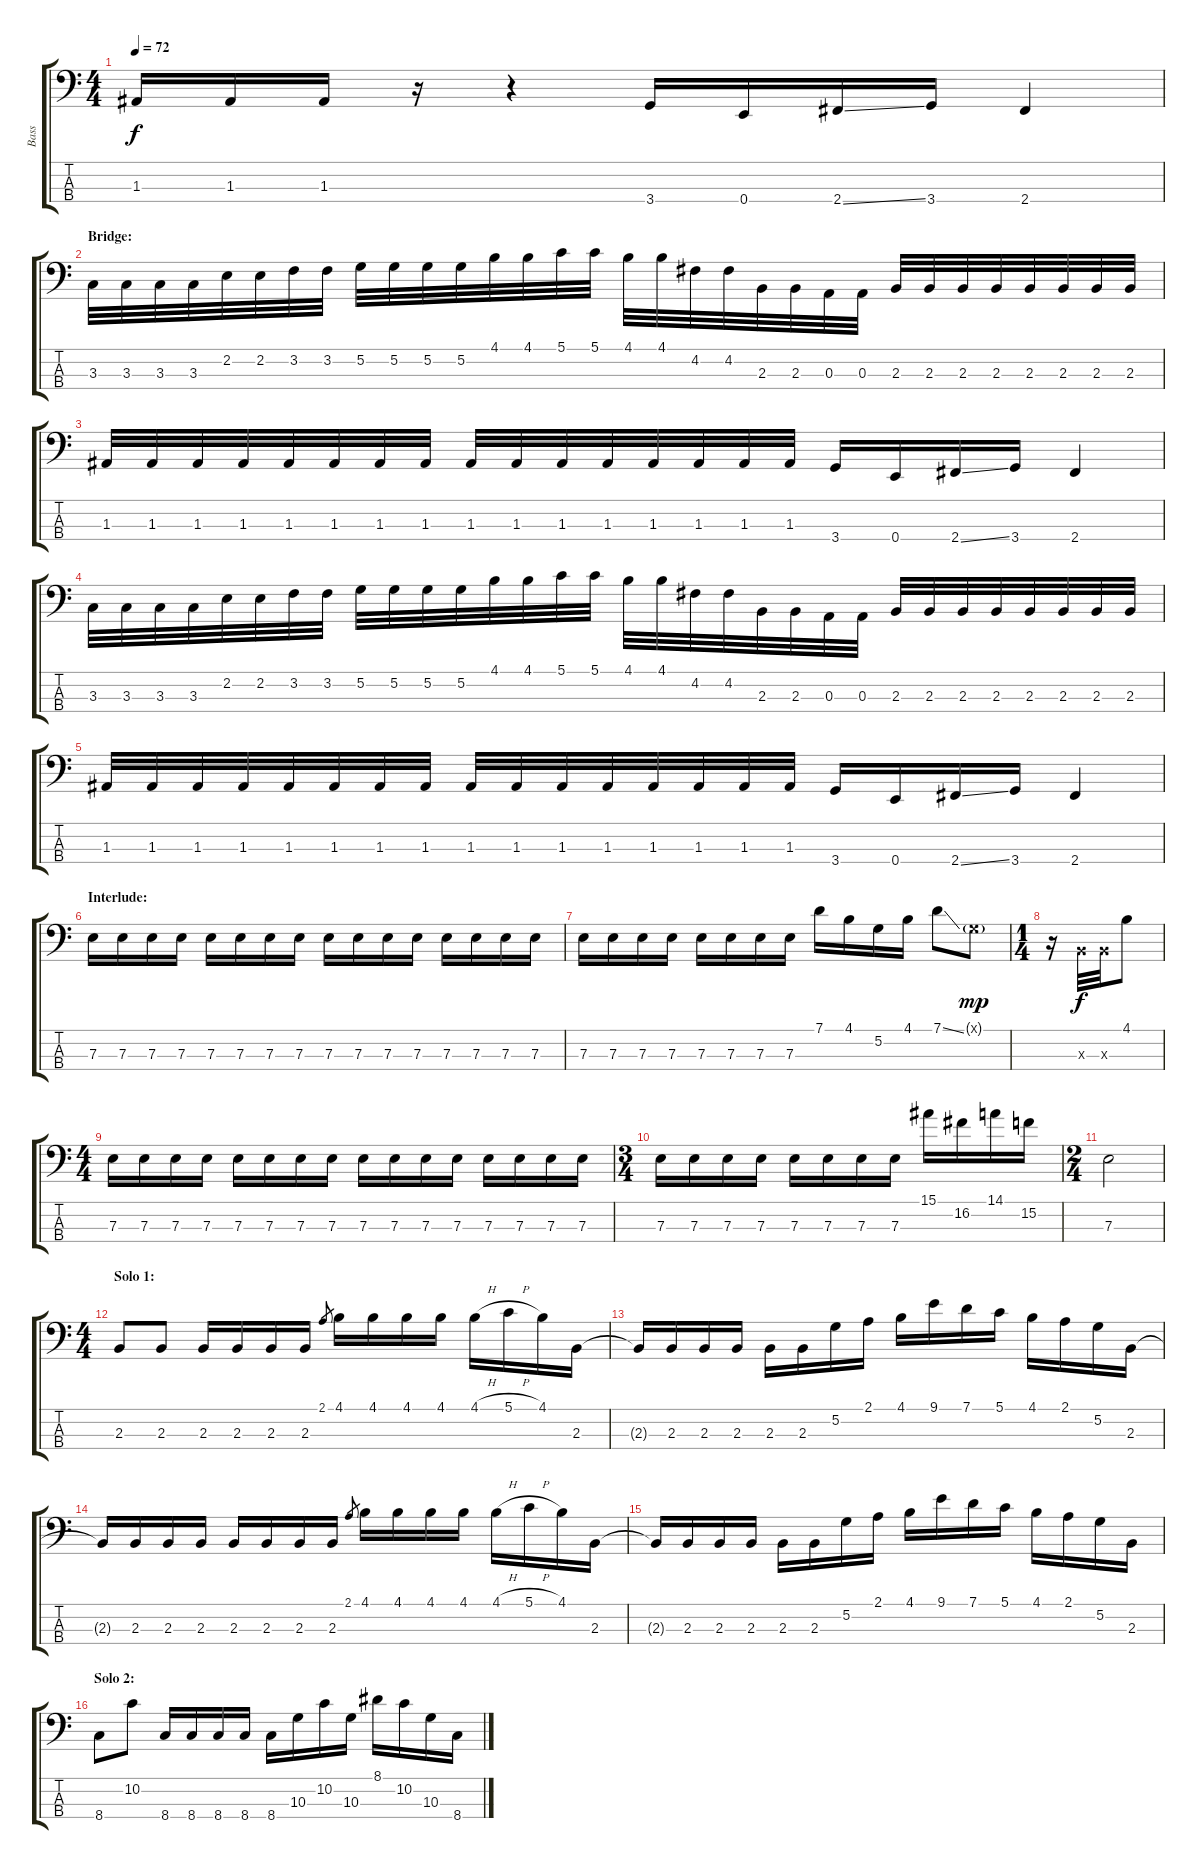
\track ("Bass" "Bass") {instrument electricbasspick}
\staff {score tabs}
\tuning (G2 D2 A1 E1) {hide}
\ts (4 4)
\tempo 72
\clef f4
\ks c
1.3.16{dy f} 1.3.16 1.3.16 r.16 r.4 3.4.16 0.4.16 2.4{ss}.16 3.4.16 2.4.4 |
\section ("" "Bridge:")
3.3.32 3.3.32 3.3.32 3.3.32 2.2.32 2.2.32 3.2.32 3.2.32 5.2.32 5.2.32 5.2.32 5.2.32 4.1.32 4.1.32 5.1.32 5.1.32 4.1.32 4.1.32 4.2.32 4.2.32 2.3.32 2.3.32 0.3.32 0.3.32 2.3.32 2.3.32 2.3.32 2.3.32 2.3.32 2.3.32 2.3.32 2.3.32 |
1.3.32 1.3.32 1.3.32 1.3.32 1.3.32 1.3.32 1.3.32 1.3.32 1.3.32 1.3.32 1.3.32 1.3.32 1.3.32 1.3.32 1.3.32 1.3.32 3.4.16 0.4.16 2.4{ss}.16 3.4.16 2.4.4 |
3.3.32 3.3.32 3.3.32 3.3.32 2.2.32 2.2.32 3.2.32 3.2.32 5.2.32 5.2.32 5.2.32 5.2.32 4.1.32 4.1.32 5.1.32 5.1.32 4.1.32 4.1.32 4.2.32 4.2.32 2.3.32 2.3.32 0.3.32 0.3.32 2.3.32 2.3.32 2.3.32 2.3.32 2.3.32 2.3.32 2.3.32 2.3.32 |
1.3.32 1.3.32 1.3.32 1.3.32 1.3.32 1.3.32 1.3.32 1.3.32 1.3.32 1.3.32 1.3.32 1.3.32 1.3.32 1.3.32 1.3.32 1.3.32 3.4.16 0.4.16 2.4{ss}.16 3.4.16 2.4.4 |
\section ("" "Interlude:")
7.3.16 7.3.16 7.3.16 7.3.16 7.3.16 7.3.16 7.3.16 7.3.16 7.3.16 7.3.16 7.3.16 7.3.16 7.3.16 7.3.16 7.3.16 7.3.16 |
7.3.16 7.3.16 7.3.16 7.3.16 7.3.16 7.3.16 7.3.16 7.3.16 7.1.16 4.1.16 5.2.16 4.1.16 7.1{ss}.8 0.1{g x}.8{dy mp} |
\ts (1 4)
r.16 2.3{x}.32{dy f} 2.3{x}.32 4.1.8 |
\ts (4 4)
7.3.16 7.3.16 7.3.16 7.3.16 7.3.16 7.3.16 7.3.16 7.3.16 7.3.16 7.3.16 7.3.16 7.3.16 7.3.16 7.3.16 7.3.16 7.3.16 |
\ts (3 4)
7.3.16 7.3.16 7.3.16 7.3.16 7.3.16 7.3.16 7.3.16 7.3.16 15.1.16 16.2.16 14.1.16 15.2.16 |
\ts (2 4)
7.3.2 |
\ts (4 4)
\section ("" "Solo 1:")
2.3.8 2.3.8 2.3.16 2.3.16 2.3.16 2.3.16 2.1.8{gr} 4.1.16 4.1.16 4.1.16 4.1.16 4.1{h}.16 5.1{h}.16 4.1.16 2.3.16 |
2.3{t}.16 2.3.16 2.3.16 2.3.16 2.3.16 2.3.16 5.2.16 2.1.16 4.1.16 9.1.16 7.1.16 5.1.16 4.1.16 2.1.16 5.2.16 2.3.16 |
2.3{t}.16 2.3.16 2.3.16 2.3.16 2.3.16 2.3.16 2.3.16 2.3.16 2.1.8{gr} 4.1.16 4.1.16 4.1.16 4.1.16 4.1{h}.16 5.1{h}.16 4.1.16 2.3.16 |
2.3{t}.16 2.3.16 2.3.16 2.3.16 2.3.16 2.3.16 5.2.16 2.1.16 4.1.16 9.1.16 7.1.16 5.1.16 4.1.16 2.1.16 5.2.16 2.3.16 |
\section ("" "Solo 2:")
8.4.8 10.2.8 8.4.16 8.4.16 8.4.16 8.4.16 8.4.16 10.3.16 10.2.16 10.3.16 8.1.16 10.2.16 10.3.16 8.4.16
